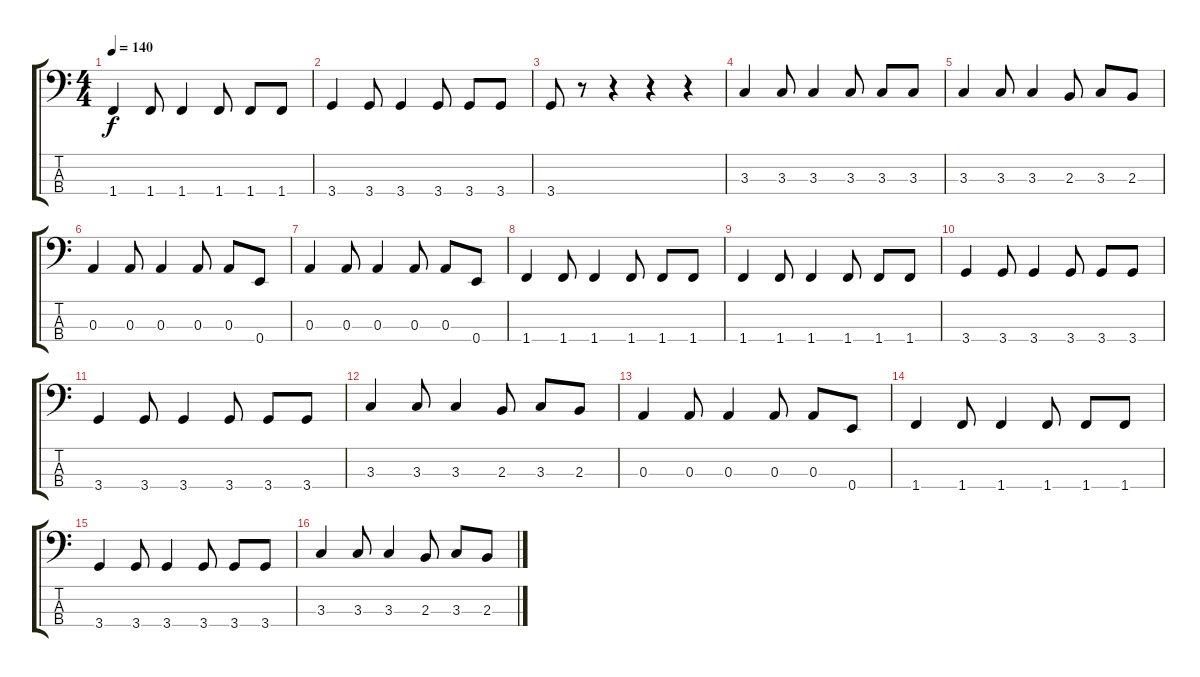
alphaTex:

\track "" {instrument electricbassfinger}
\staff {score tabs}
\tuning (G2 D2 A1 E1) {hide}
\ts (4 4)
\tempo 140
\clef f4
\ks c
1.4.4{dy f} 1.4.8 1.4.4 1.4.8 1.4.8 1.4.8 |
3.4.4 3.4.8 3.4.4 3.4.8 3.4.8 3.4.8 |
3.4.8 r.8 r.4 r.4 r.4 |
3.3.4 3.3.8 3.3.4 3.3.8 3.3.8 3.3.8 |
3.3.4 3.3.8 3.3.4 2.3.8 3.3.8 2.3.8 |
0.3.4 0.3.8 0.3.4 0.3.8 0.3.8 0.4.8 |
0.3.4 0.3.8 0.3.4 0.3.8 0.3.8 0.4.8 |
1.4.4 1.4.8 1.4.4 1.4.8 1.4.8 1.4.8 |
1.4.4 1.4.8 1.4.4 1.4.8 1.4.8 1.4.8 |
3.4.4 3.4.8 3.4.4 3.4.8 3.4.8 3.4.8 |
3.4.4 3.4.8 3.4.4 3.4.8 3.4.8 3.4.8 |
3.3.4 3.3.8 3.3.4 2.3.8 3.3.8 2.3.8 |
0.3.4 0.3.8 0.3.4 0.3.8 0.3.8 0.4.8 |
1.4.4 1.4.8 1.4.4 1.4.8 1.4.8 1.4.8 |
3.4.4 3.4.8 3.4.4 3.4.8 3.4.8 3.4.8 |
3.3.4 3.3.8 3.3.4 2.3.8 3.3.8 2.3.8
